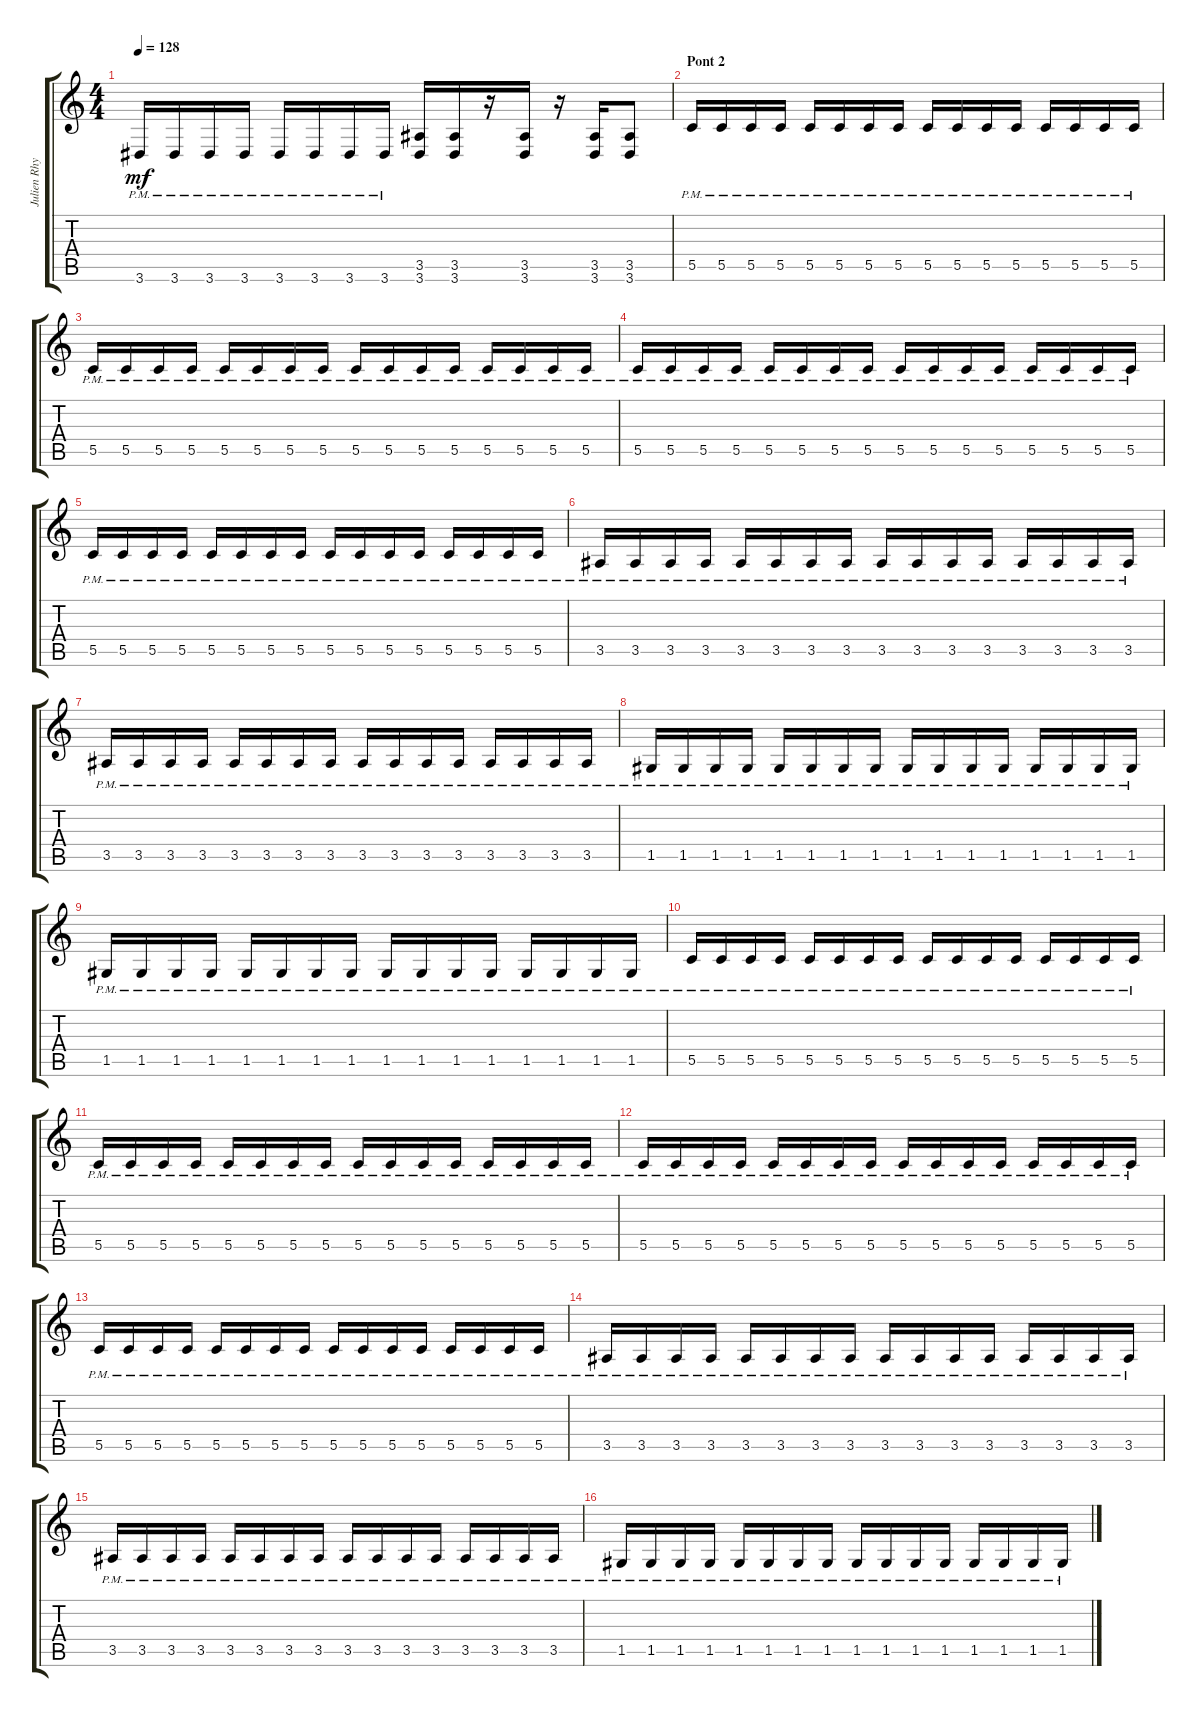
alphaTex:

\track ("Julien Rhythm" "Julien Rhy") {instrument distortionguitar}
\staff {score tabs}
\tuning (D4 A3 F3 C3 G2 C2) {hide}
\ts (4 4)
\tempo 128
\clef g2
\ks c
3.6{pm}.16{dy mf} 3.6{pm}.16 3.6{pm}.16 3.6{pm}.16 3.6{pm}.16 3.6{pm}.16 3.6{pm}.16 3.6{pm}.16 (3.5 3.6).16 (3.5 3.6).16 r.16 (3.5 3.6).16 r.16 (3.5 3.6).16 (3.5 3.6).8 |
\section ("" "Pont 2")
5.5{pm}.16 5.5{pm}.16 5.5{pm}.16 5.5{pm}.16 5.5{pm}.16 5.5{pm}.16 5.5{pm}.16 5.5{pm}.16 5.5{pm}.16 5.5{pm}.16 5.5{pm}.16 5.5{pm}.16 5.5{pm}.16 5.5{pm}.16 5.5{pm}.16 5.5{pm}.16 |
5.5{pm}.16 5.5{pm}.16 5.5{pm}.16 5.5{pm}.16 5.5{pm}.16 5.5{pm}.16 5.5{pm}.16 5.5{pm}.16 5.5{pm}.16 5.5{pm}.16 5.5{pm}.16 5.5{pm}.16 5.5{pm}.16 5.5{pm}.16 5.5{pm}.16 5.5{pm}.16 |
5.5{pm}.16 5.5{pm}.16 5.5{pm}.16 5.5{pm}.16 5.5{pm}.16 5.5{pm}.16 5.5{pm}.16 5.5{pm}.16 5.5{pm}.16 5.5{pm}.16 5.5{pm}.16 5.5{pm}.16 5.5{pm}.16 5.5{pm}.16 5.5{pm}.16 5.5{pm}.16 |
5.5{pm}.16 5.5{pm}.16 5.5{pm}.16 5.5{pm}.16 5.5{pm}.16 5.5{pm}.16 5.5{pm}.16 5.5{pm}.16 5.5{pm}.16 5.5{pm}.16 5.5{pm}.16 5.5{pm}.16 5.5{pm}.16 5.5{pm}.16 5.5{pm}.16 5.5{pm}.16 |
3.5{pm}.16 3.5{pm}.16 3.5{pm}.16 3.5{pm}.16 3.5{pm}.16 3.5{pm}.16 3.5{pm}.16 3.5{pm}.16 3.5{pm}.16 3.5{pm}.16 3.5{pm}.16 3.5{pm}.16 3.5{pm}.16 3.5{pm}.16 3.5{pm}.16 3.5{pm}.16 |
3.5{pm}.16 3.5{pm}.16 3.5{pm}.16 3.5{pm}.16 3.5{pm}.16 3.5{pm}.16 3.5{pm}.16 3.5{pm}.16 3.5{pm}.16 3.5{pm}.16 3.5{pm}.16 3.5{pm}.16 3.5{pm}.16 3.5{pm}.16 3.5{pm}.16 3.5{pm}.16 |
1.5{pm}.16 1.5{pm}.16 1.5{pm}.16 1.5{pm}.16 1.5{pm}.16 1.5{pm}.16 1.5{pm}.16 1.5{pm}.16 1.5{pm}.16 1.5{pm}.16 1.5{pm}.16 1.5{pm}.16 1.5{pm}.16 1.5{pm}.16 1.5{pm}.16 1.5{pm}.16 |
1.5{pm}.16 1.5{pm}.16 1.5{pm}.16 1.5{pm}.16 1.5{pm}.16 1.5{pm}.16 1.5{pm}.16 1.5{pm}.16 1.5{pm}.16 1.5{pm}.16 1.5{pm}.16 1.5{pm}.16 1.5{pm}.16 1.5{pm}.16 1.5{pm}.16 1.5{pm}.16 |
5.5{pm}.16 5.5{pm}.16 5.5{pm}.16 5.5{pm}.16 5.5{pm}.16 5.5{pm}.16 5.5{pm}.16 5.5{pm}.16 5.5{pm}.16 5.5{pm}.16 5.5{pm}.16 5.5{pm}.16 5.5{pm}.16 5.5{pm}.16 5.5{pm}.16 5.5{pm}.16 |
5.5{pm}.16 5.5{pm}.16 5.5{pm}.16 5.5{pm}.16 5.5{pm}.16 5.5{pm}.16 5.5{pm}.16 5.5{pm}.16 5.5{pm}.16 5.5{pm}.16 5.5{pm}.16 5.5{pm}.16 5.5{pm}.16 5.5{pm}.16 5.5{pm}.16 5.5{pm}.16 |
5.5{pm}.16 5.5{pm}.16 5.5{pm}.16 5.5{pm}.16 5.5{pm}.16 5.5{pm}.16 5.5{pm}.16 5.5{pm}.16 5.5{pm}.16 5.5{pm}.16 5.5{pm}.16 5.5{pm}.16 5.5{pm}.16 5.5{pm}.16 5.5{pm}.16 5.5{pm}.16 |
5.5{pm}.16 5.5{pm}.16 5.5{pm}.16 5.5{pm}.16 5.5{pm}.16 5.5{pm}.16 5.5{pm}.16 5.5{pm}.16 5.5{pm}.16 5.5{pm}.16 5.5{pm}.16 5.5{pm}.16 5.5{pm}.16 5.5{pm}.16 5.5{pm}.16 5.5{pm}.16 |
3.5{pm}.16 3.5{pm}.16 3.5{pm}.16 3.5{pm}.16 3.5{pm}.16 3.5{pm}.16 3.5{pm}.16 3.5{pm}.16 3.5{pm}.16 3.5{pm}.16 3.5{pm}.16 3.5{pm}.16 3.5{pm}.16 3.5{pm}.16 3.5{pm}.16 3.5{pm}.16 |
3.5{pm}.16 3.5{pm}.16 3.5{pm}.16 3.5{pm}.16 3.5{pm}.16 3.5{pm}.16 3.5{pm}.16 3.5{pm}.16 3.5{pm}.16 3.5{pm}.16 3.5{pm}.16 3.5{pm}.16 3.5{pm}.16 3.5{pm}.16 3.5{pm}.16 3.5{pm}.16 |
1.5{pm}.16 1.5{pm}.16 1.5{pm}.16 1.5{pm}.16 1.5{pm}.16 1.5{pm}.16 1.5{pm}.16 1.5{pm}.16 1.5{pm}.16 1.5{pm}.16 1.5{pm}.16 1.5{pm}.16 1.5{pm}.16 1.5{pm}.16 1.5{pm}.16 1.5{pm}.16
